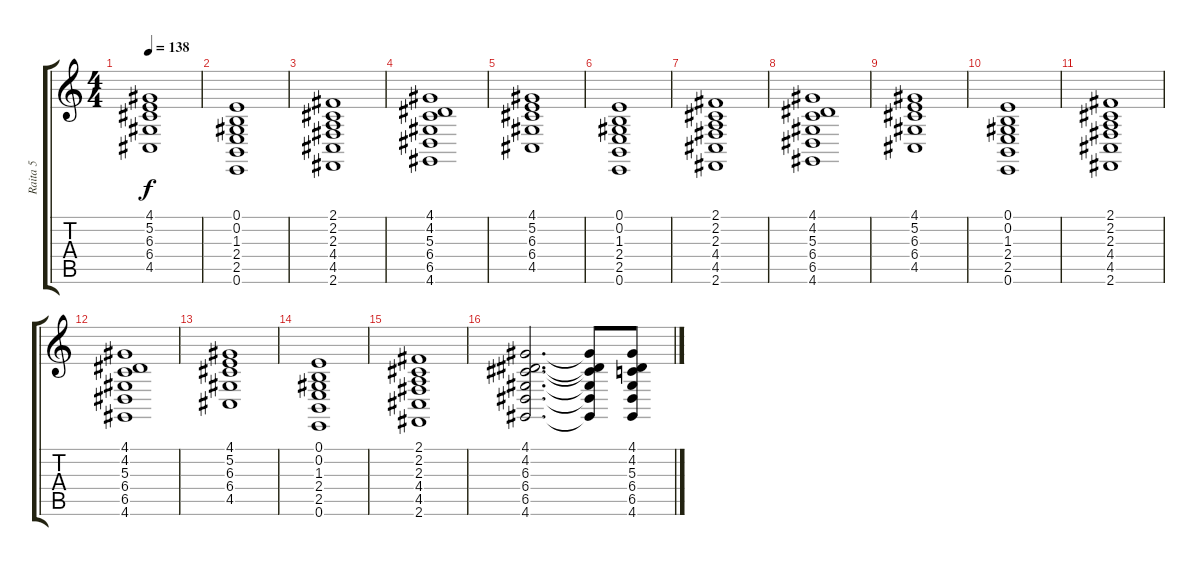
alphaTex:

\track ("Raita 5" "Raita 5") {instrument fx5brightness}
\staff {score tabs}
\tuning (E4 B3 G3 D3 A2 E2) {hide}
\ts (4 4)
\tempo 138
\clef g2
\ks c
(4.1 5.2 6.3 6.4 4.5).1{dy f instrument synthstrings1} |
(0.1 0.2 1.3 2.4 2.5 0.6).1 |
(2.1 2.2 2.3 4.4 4.5 2.6).1 |
(4.1 4.2 5.3 6.4 6.5 4.6).1 |
(4.1 5.2 6.3 6.4 4.5).1 |
(0.1 0.2 1.3 2.4 2.5 0.6).1 |
(2.1 2.2 2.3 4.4 4.5 2.6).1 |
(4.1 4.2 5.3 6.4 6.5 4.6).1 |
(4.1 5.2 6.3 6.4 4.5).1 |
(0.1 0.2 1.3 2.4 2.5 0.6).1 |
(2.1 2.2 2.3 4.4 4.5 2.6).1 |
(4.1 4.2 5.3 6.4 6.5 4.6).1 |
(4.1 5.2 6.3 6.4 4.5).1 |
(0.1 0.2 1.3 2.4 2.5 0.6).1 |
(2.1 2.2 2.3 4.4 4.5 2.6).1 |
(4.1 4.2 6.3 6.4 6.5 4.6).2{d} (4.1{t} 4.2{t} 6.3{t} 6.4{t} 6.5{t} 4.6{t}).8 (4.1 4.2 5.3 6.4 6.5 4.6).8
